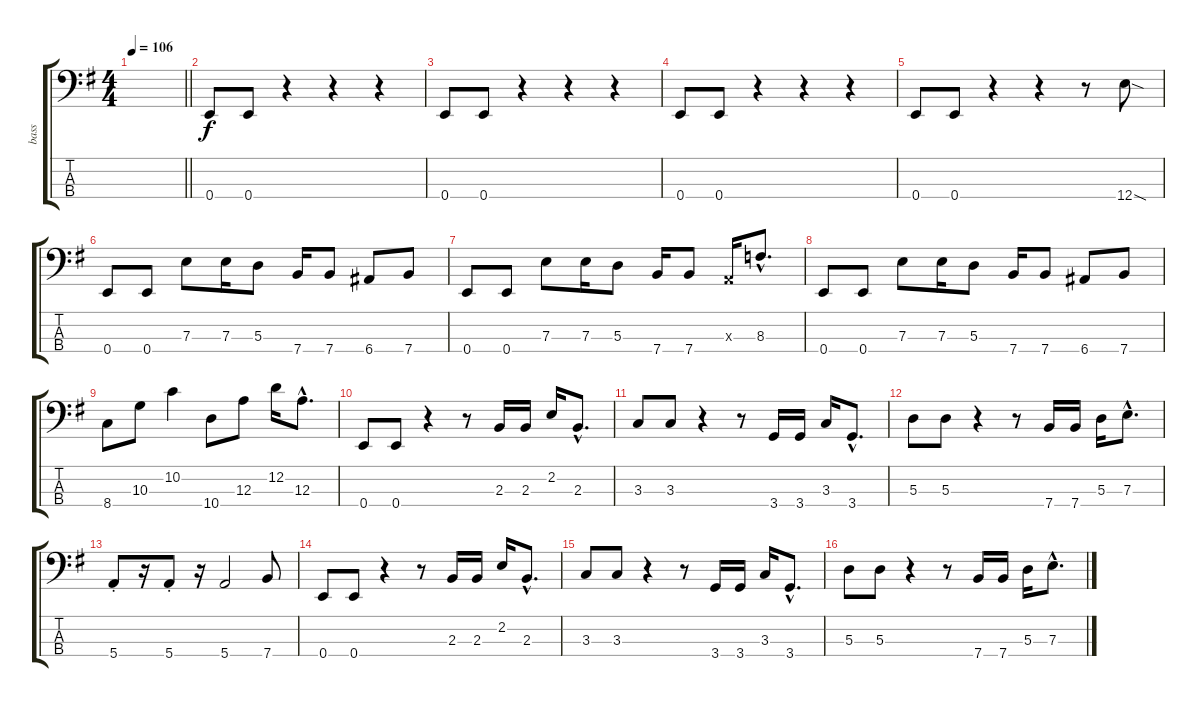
\track ("bass" "bass") {instrument electricbassfinger}
\staff {score tabs}
\tuning (G2 D2 A1 E1) {hide}
\ts (4 4)
\tempo 106
\clef f4
\barLineRight lightlight
\ks eminor
|
0.4.8 0.4.8 r.4 r.4 r.4 |
0.4.8 0.4.8 r.4 r.4 r.4 |
0.4.8 0.4.8 r.4 r.4 r.4 |
0.4.8 0.4.8 r.4 r.4 r.8 12.4{sod}.8 |
0.4.8 0.4.8 7.3.8 7.3.16 5.3.8 7.4.16 7.4.8 6.4.8 7.4.8 |
0.4.8 0.4.8 7.3.8 7.3.16 5.3.8 7.4.16 7.4.8 0.3{x}.16 8.3{hac}.8{d} |
0.4.8 0.4.8 7.3.8 7.3.16 5.3.8 7.4.16 7.4.8 6.4.8 7.4.8 |
8.4.8 10.3.8 10.2.4 10.4.8 12.3.8 12.2.16 12.3{hac}.8{d} |
0.4.8 0.4.8 r.4 r.8 2.3.16 2.3.16 2.2.16 2.3{hac}.8{d} |
3.3.8 3.3.8 r.4 r.8 3.4.16 3.4.16 3.3.16 3.4{hac}.8{d} |
5.3.8 5.3.8 r.4 r.8 7.4.16 7.4.16 5.3.16 7.3{hac}.8{d} |
5.4{st}.8 r.16 5.4{st}.8 r.16 5.4.2 7.4.8 |
0.4.8 0.4.8 r.4 r.8 2.3.16 2.3.16 2.2.16 2.3{hac}.8{d} |
3.3.8 3.3.8 r.4 r.8 3.4.16 3.4.16 3.3.16 3.4{hac}.8{d} |
5.3.8 5.3.8 r.4 r.8 7.4.16 7.4.16 5.3.16 7.3{hac}.8{d}
